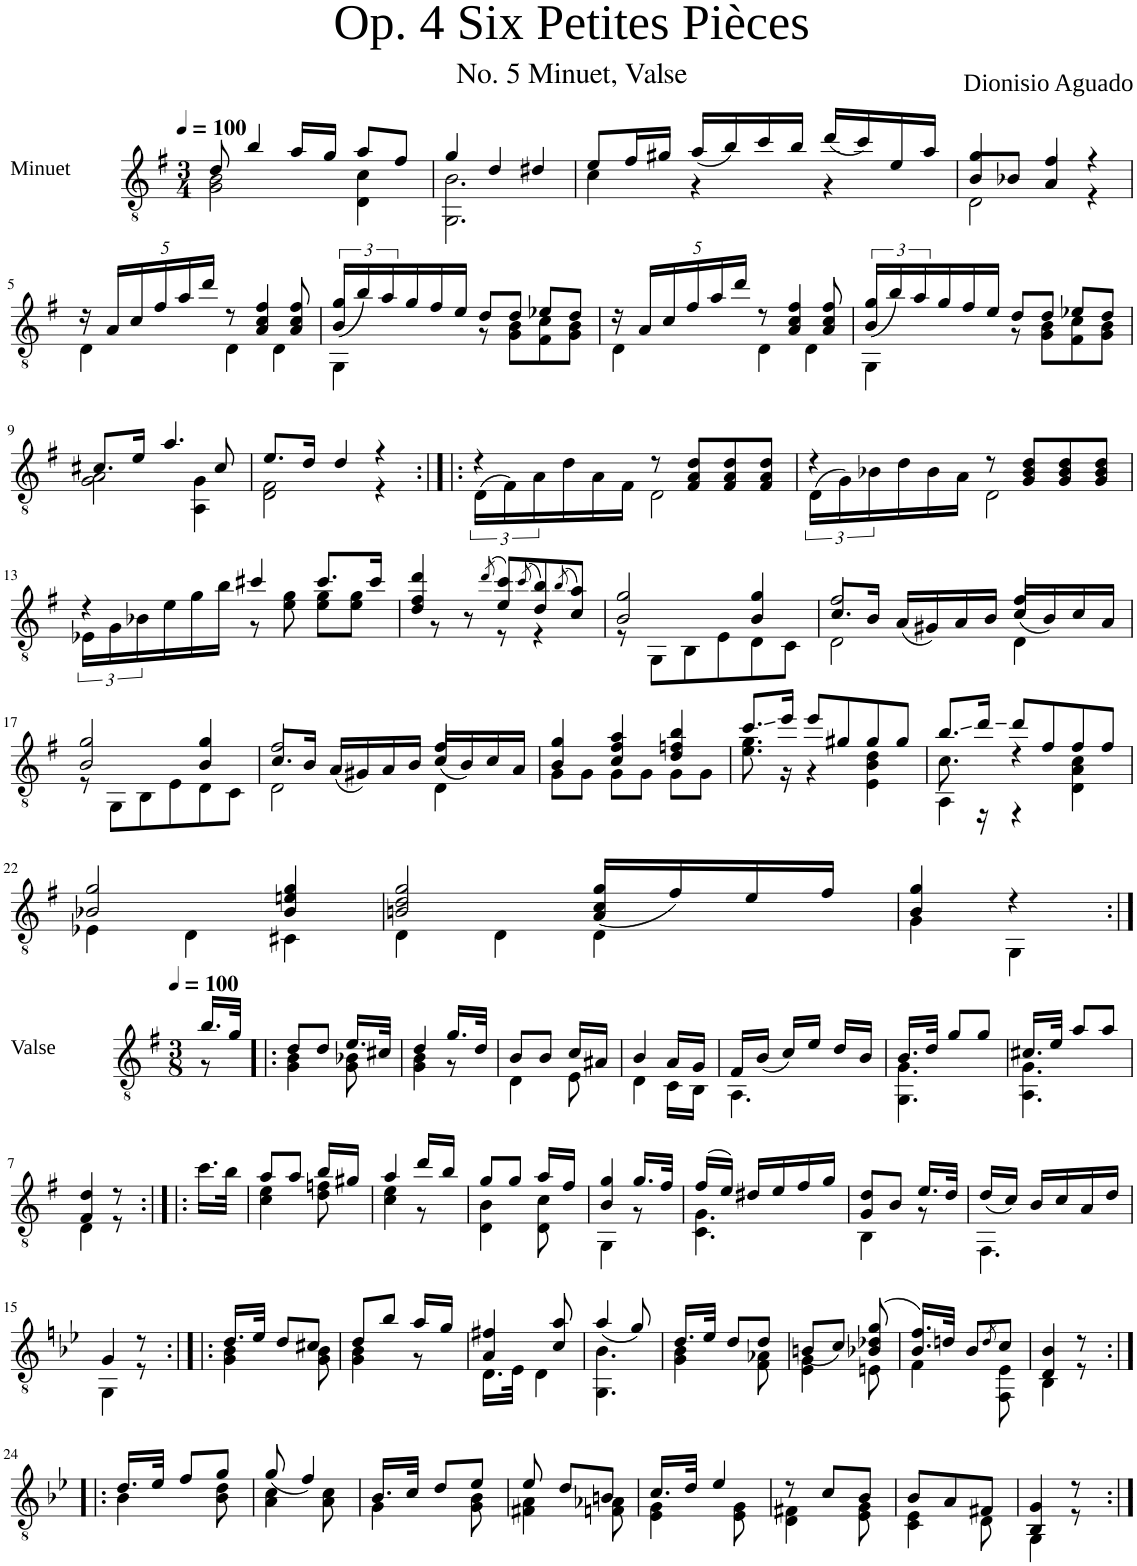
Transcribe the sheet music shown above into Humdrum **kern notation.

**kern
*part1
*staff1
*I"Guitar
*clefGv2
*k[f#]
*M3/4
*MM100
=1
*^
8d/	2G\ 2B\
4b/	.
16a/LL	.
16g/JJ	.
8a/L	4D\ 4c\
8f#/J	.
=2	=2
4g/	2.GG\ 2.B\
4d/	.
4d#X/	.
=3	=3
8e/L	4c\
16f#/L	.
16g#X/JJ	.
(<16a/LL	4r
16b/)	.
16cc/	.
16b/JJ	.
(<16dd/LL	4r
16cc/)	.
16e/	.
16a/JJ	.
=4	=4
*	*^
4g/	8B/L	2D\
.	8B-X/J	.
4f#/	4A/	.
4r	4r	4ryy
*	*v	*v
!!LO:LB:g=z
=5	=5
16r	4D\
*Xbrackettup	*
80%3A/LL	.
80%3c/	.
80%3f#/	.
80%3a/	.
80%3dd/JJ	.
8r	4D\
4A/ 4c/ 4f#/	.
.	4D\
8A/ 8c/ 8f#/	.
=6	=6
*brackettup	*
(<24B/ 24g/LL	4GG\
24b/)	.
24a/	.
*Xtuplet	*
24g/	.
24f#/	.
24e/JJ	.
8d/L	8r
8d/J	8G\ 8B\L
8e-X/L	8F#\ 8c\
8d/J	8G\ 8B\J
=7	=7
16r	4D\
*tuplet	*
*Xbrackettup	*
80%3A/LL	.
80%3c/	.
80%3f#/	.
80%3a/	.
80%3dd/JJ	.
8r	4D\
4A/ 4c/ 4f#/	.
.	4D\
8A/ 8c/ 8f#/	.
=8	=8
*brackettup	*
(<24B/ 24g/LL	4GG\
24b/)	.
24a/	.
*Xtuplet	*
24g/	.
24f#/	.
24e/JJ	.
8d/L	8r
8d/J	8G\ 8B\L
8e-X/L	8F#\ 8c\
8d/J	8G\ 8B\J
!!LO:LB:g=z	!!
=9	=9
8.c#X/L	2G\ 2A\
16e/Jk	.
4.a/	.
.	4AA\ 4G\
8c#/	.
=10	=10
8.e/L	2D\ 2F#\
16d/Jk	.
4d/	.
4r	4r
=11:|!|:	=11:|!|:
*	*tuplet
4r	(>24D\LL
.	24F#\)
.	24A\
*	*Xtuplet
.	24d\
.	24A\
.	24F#\JJ
8r	2D\
8F#/ 8A/ 8d/L	.
8F#/ 8A/ 8d/	.
8F#/ 8A/ 8d/J	.
=12	=12
*	*tuplet
4r	(>24D\LL
.	24G\)
.	24B-X\
*	*Xtuplet
.	24d\
.	24B-\
.	24A\JJ
8r	2D\
8G/ 8B-/ 8d/L	.
8G/ 8B-/ 8d/	.
8G/ 8B-/ 8d/J	.
!!LO:LB:g=z	!!
=13	=13
*	*tuplet
4r	24E-X\LL
.	24G\
.	24B-X\
*	*Xtuplet
.	24e\
.	24g\
.	24b\JJ
4cc#X/	8r
.	8e\ 8g\
8.cc#/L	8e\ 8g\L
.	8e\ 8g\J
16cc#/Jk	.
=14	=14
4d/ 4f#/ 4dd/	8ryy
.	8r
8r	8ryy
(8qdd/	.
8e/ 8cc/L)	8r
(8qcc/	.
8d/ 8b/)	4r
(8qb/	.
8c/ 8a/J)	.
=15	=15
2B/ 2g/	8r
.	8GG\L
.	8BB\
.	8E\
4B/ 4g/	8D\
.	8C\J
=16	=16
*	*^
2f#/	2D\	8.c/L
.	.	16B/Jk
.	.	(<16A/LL
.	.	16G#X/)
.	.	16A/
.	.	16B/JJ
4f#/	4D\	(<16c/LL
.	.	16B/)
.	.	16c/
.	.	16A/JJ
*	*v	*v
!!LO:LB:g=z
=17	=17
2B/ 2g/	8r
.	8GG\L
.	8BB\
.	8E\
4B/ 4g/	8D\
.	8C\J
=18	=18
*	*^
2f#/	2D\	8.c/L
.	.	16B/Jk
.	.	(<16A/LL
.	.	16G#X/)
.	.	16A/
.	.	16B/JJ
4f#/	4D\	(<16c/LL
.	.	16B/)
.	.	16c/
.	.	16A/JJ
*	*v	*v
=19	=19
4B/ 4g/	8G\L
.	8G\J
4c/ 4f#/ 4a/	8G\L
.	8G\J
4d/ 4fn/ 4b/	8G\L
.	8G\J
=20	=20
8.cc/L	8.e\ 8.g\
16ee/Jk	16r
8ee/L	4r
8g#X/	.
8g#/	4E\ 4B\ 4d\
8g#/J	.
=21	=21
*	*^
8.b/L	4AA\	8.c\
16dd/Jk	.	16r
8dd/L	4r	4r
8f#/	.	.
8f#/	4D\	4A\ 4c\
8f#/J	.	.
*	*v	*v
!!LO:LB:g=z
=22	=22
2B-X/ 2g/	4E-X\
.	4D\
4B-/ 4en/ 4g/	4C#X\
=23	=23
2Bn/ 2d/ 2g/	4D\
.	4D\
(<16A/ 16c/ 16g/LL	4D\
16f#/)	.
16e/	.
16f#/JJ	.
=24	=24
4B/ 4g/	4G\
4r	4GG\
!!LO:LB:g=z	!!
=:|!	=:|!
*M3/8	*
*MM100	*
16.b/LL	8r
32g/JJk	.
=!|:	=!|:
8d/L	4G\ 4B\
8d/J	.
16.e/LL	8G\ 8B-X\
32c#X/JJk	.
=1	=1
4d/	4G\ 4B\
16.g/LL	8r
32d/JJk	.
=2	=2
8B/L	4D\
8B/J	.
16c/LL	8E\
16A#X/JJ	.
=3	=3
4B/	4D\
16A/LL	16C\LL
16G/JJ	16BB\JJ
=4	=4
16F#/LL	4.AA\
(<16B/JJ	.
16c/LL)	.
16e/JJ	.
16d/LL	.
16B/JJ	.
=5	=5
16.B/LL	4.GG\ 4.G\
32d/JJk	.
8g/L	.
8g/J	.
=6	=6
16.c#X/LL	4.AA\ 4.G\
32e/JJk	.
8a/L	.
8a/J	.
!!LO:LB:g=z	!!
=7	=7
4F#/ 4d/	4D\
8r	8r
*v	*v
=7X1:|!|:
16.cc\LL
32b\JJk
=8
*^
8a/L	4c\ 4e\
8a/J	.
16b/LL	8d\ 8fn\
16g#X/JJ	.
=9	=9
4a/	4c\ 4e\
16dd/LL	8r
16b/JJ	.
=10	=10
8g/L	4D\ 4B\
8g/J	.
16a/LL	8D\ 8c\
16f#/JJ	.
=11	=11
4B/ 4g/	4GG\
16.g/LL	8r
32f#/JJk	.
=12	=12
(16f#/LL	4.C\ 4.G\
16e/JJ)	.
16d#X/LL	.
16e/	.
16f#/	.
16g/JJ	.
=13	=13
8G/ 8d/L	4BB\
8B/J	.
16.e/LL	8r
32d/JJk	.
=14	=14
(<16d/LL	4.FF#\
16c/JJ)	.
16B/LL	.
16c/	.
16A/	.
16d/JJ	.
!!LO:LB:g=z	!!
=15	=15
*k[b-e-]	*
4G/	4GG\
8r	8r
=16:|!|:	=16:|!|:
16.d/LL	4G\ 4B-\
32e-/JJk	.
8d/L	.
8c#X/J	8G\ 8B-\
=17	=17
8d/L	4G\ 4B-\
8b-/J	.
16a/LL	8r
16g/JJ	.
=18	=18
4A/ 4f#X/	16.D\LL
.	32E-\JJk
.	4D\
8c/ 8a/	.
=19	=19
(<4a/	4.GG\ 4.B-\
8g/)	.
=20	=20
16.d/LL	4G\ 4B-\
32e-/JJk	.
8d/L	.
8d/J	8F\ 8A-X\
=21	=21
(<8Bn/L	4E-\ 4G\
8c/J)	.
(>8B-X/ 8d-X/ 8g/	8En\
=22	=22
16.B-/ 16.f/LL)	4F\
32dn/JJk	.
8B-/L	.
8qd/	.
8c/J	8FF\ 8E-\
=23	=23
4D/ 4B-/	4BB-\
8r	8r
!!LO:LB:g=z	!!
=24:|!|:	=24:|!|:
16.d/LL	4B-\
32e-/JJk	.
8f/L	.
8g/J	8B-\ 8d\
=25	=25
(<8g/	4A\ 4c\
4f/)	.
.	8A\ 8c\
=26	=26
16.B-/LL	4G\
32c/JJk	.
8d/L	.
8e-/J	8G\ 8B-\
=27	=27
8e-/	4F#X\ 4A\
8d/L	.
8Bn/J	8Fn\ 8A-X\
=28	=28
16.c/LL	4E-\ 4G\
32d/JJk	.
4e-/	.
.	8E-\ 8G\
=29	=29
8r	4D\ 4F#X\
8c/L	.
8B-/J	8E-\ 8G\
=30	=30
8B-/L	4C\ 4E-\
8A/	.
8F#X/J	8D\
=31	=31
4BB-/ 4G/	4GG\
8r	8r
*v	*v
=:|!
*-
